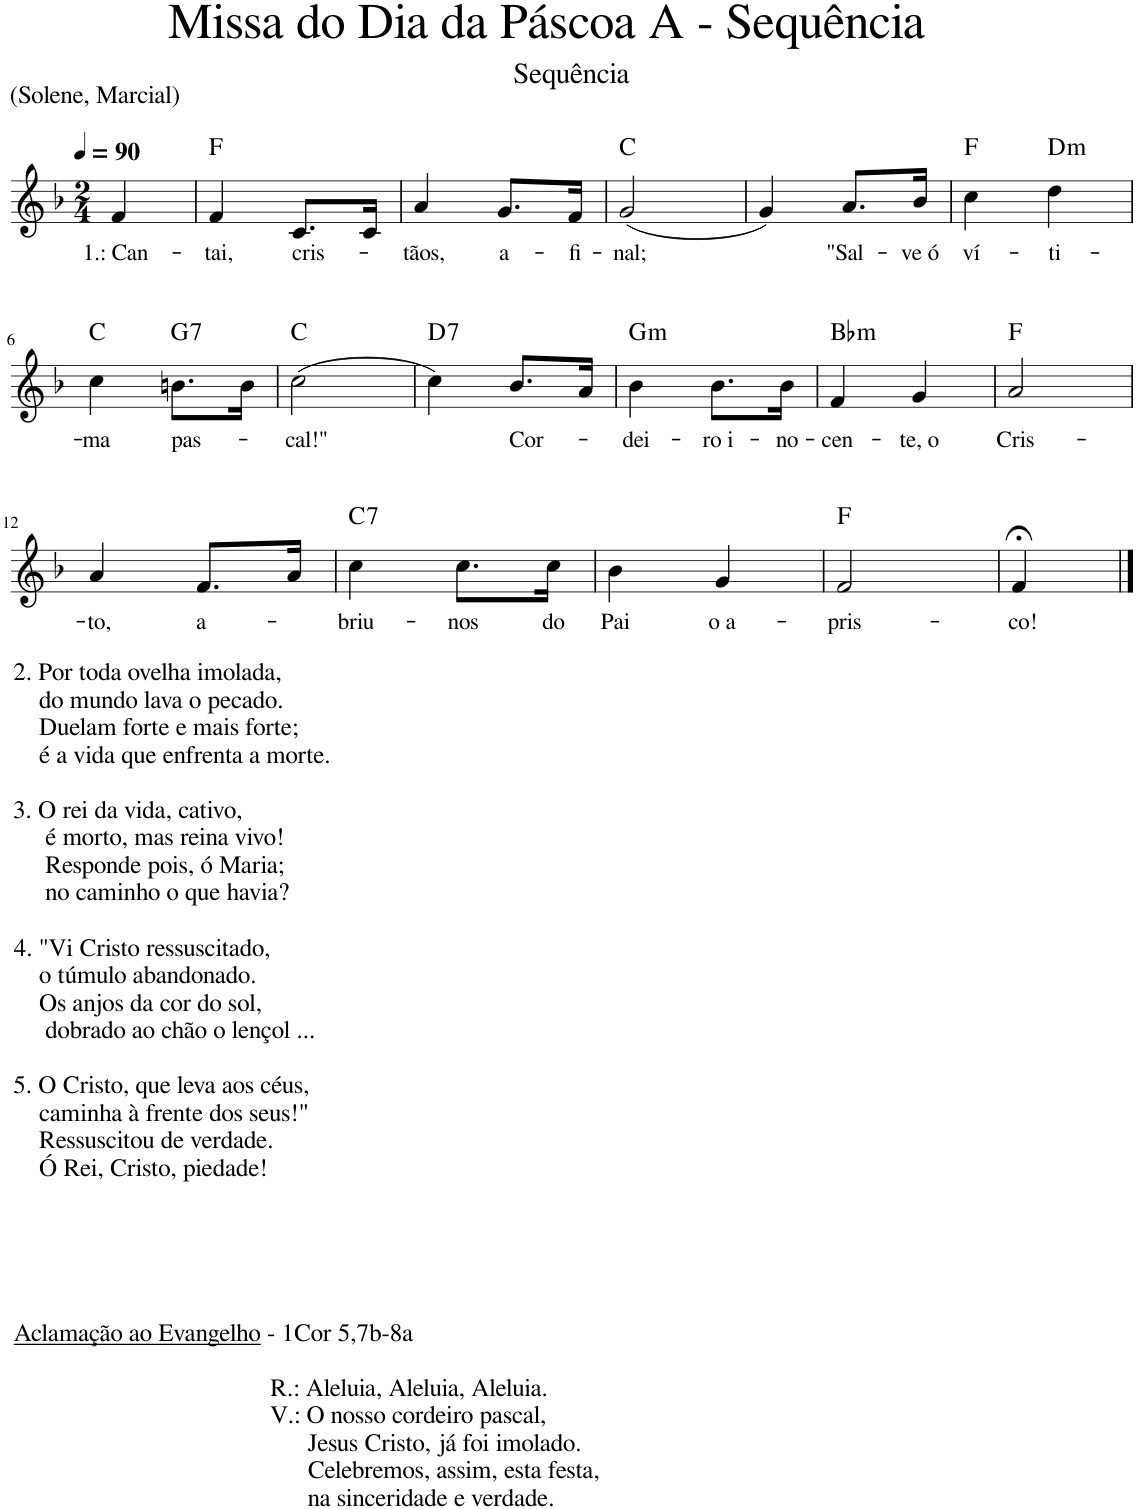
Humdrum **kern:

**kern	**text	**harte
*part1	*part1	*part1
*staff1	*staff1	*
*I"Voz	*	*
*I'Vo.	*	*
*clefG2	*	*
*k[b-]	*	*
*M2/4	*	*
*MM90	*	*
=	=	=
!	!LO:LY:b	!
4f/	1.: Can-	.
=1	=1	=1
!	!LO:LY:b	!
4f/	-tai,	F:maj
!	!LO:LY:b	!
8.c/L	cris-	.
16c/Jk	.	.
=2	=2	=2
!	!LO:LY:b	!
4a/	-tãos,	.
!	!LO:LY:b	!
8.g/L	a-	.
!	!LO:LY:b	!
16f/Jk	-fi-	.
=3	=3	=3
!	!LO:LY:b	!
(2g/	-nal;	C:maj
=4	=4	=4
4g/)	.	.
!	!LO:LY:b	!
8.a/L	"Sal-	.
!	!LO:LY:b	!
16b-/Jk	-ve ó	.
=5	=5	=5
!	!LO:LY:b	!
4cc\	ví-	F:maj
!	!LO:LY:b	!LO:H:kt=m
4dd\	-ti-	D:min
!!LO:LB:g=z
=6	=6	=6
!	!LO:LY:b	!
4cc\	-ma	C:maj
!	!LO:LY:b	!LO:H:kt=7
8.bn\L	pas-	G:7
16b\Jk	.	.
=7	=7	=7
!	!LO:LY:b	!
(2cc\	-cal!"	C:maj
=8	=8	=8
!	!	!LO:H:kt=7
4cc\)	.	D:7
!	!LO:LY:b	!
8.b-/L	Cor-	.
16a/Jk	.	.
=9	=9	=9
!	!LO:LY:b	!LO:H:kt=m
4b-\	-dei-	G:min
!	!LO:LY:b	!
8.b-\L	-ro i-	.
!	!LO:LY:b	!
16b-\Jk	-no-	.
=10	=10	=10
!	!LO:LY:b	!LO:H:kt=m
4f/	-cen-	Bb:min
!	!LO:LY:b	!
4g/	-te, o	.
=11	=11	=11
!	!LO:LY:b	!
2a/	Cris-	F:maj
!!LO:LB:g=z
=12	=12	=12
!LO:TX:b:t=2. Por toda ovelha imolada,	!	!
!LO:TX:b:t=do mundo lava o pecado.	!	!
!LO:TX:b:t=Duelam forte e mais forte;	!	!
!LO:TX:b:t=é a vida que enfrenta a morte.	!	!
!LO:TX:b:t=3. O rei da vida, cativo,	!	!
!LO:TX:b:t=é morto, mas reina vivo!	!	!
!LO:TX:b:t=Responde pois, ó Maria;	!	!
!LO:TX:b:t=no caminho o que havia?	!	!
!LO:TX:b:t=4. "Vi Cristo ressuscitado,	!	!
!LO:TX:b:t=o túmulo abandonado.	!	!
!LO:TX:b:t=Os anjos da cor do sol,	!	!
!LO:TX:b:t=dobrado ao chão o lençol ...	!	!
!LO:TX:b:t=5. O Cristo, que leva aos céus,	!	!
!LO:TX:b:t=caminha à frente dos seus!"	!	!
!LO:TX:b:t=Ressuscitou de verdade.	!	!
!LO:TX:b:t=Ó Rei, Cristo, piedade!	!	!
!LO:TX:b:t=Aclamação ao Evangelho	!	!
!LO:TX:b:t=- 1Cor 5,7b-8a	!	!
!LO:TX:b:t=R.&colon; Aleluia, Aleluia, Aleluia.	!	!
!LO:TX:b:t=V.&colon; O nosso cordeiro pascal,	!	!
!LO:TX:b:t=Jesus Cristo, já foi imolado.	!	!
!LO:TX:b:t=Celebremos, assim, esta festa,	!	!
!LO:TX:b:t=na sinceridade e verdade.	!	!
!	!LO:LY:b	!
4a/	-to,	.
!	!LO:LY:b	!
8.f/L	a-	.
16a/Jk	.	.
=13	=13	=13
!	!LO:LY:b	!LO:H:kt=7
4cc\	-briu-	C:7
!	!LO:LY:b	!
8.cc\L	-nos	.
!	!LO:LY:b	!
16cc\Jk	do	.
=14	=14	=14
!	!LO:LY:b	!
4b-\	Pai	.
!	!LO:LY:b	!
4g/	o a-	.
=15	=15	=15
!	!LO:LY:b	!
2f/	-pris-	F:maj
=16	=16	=16
!	!LO:LY:b	!
4f;</	-co!	.
==	==	==
*-	*-	*-
